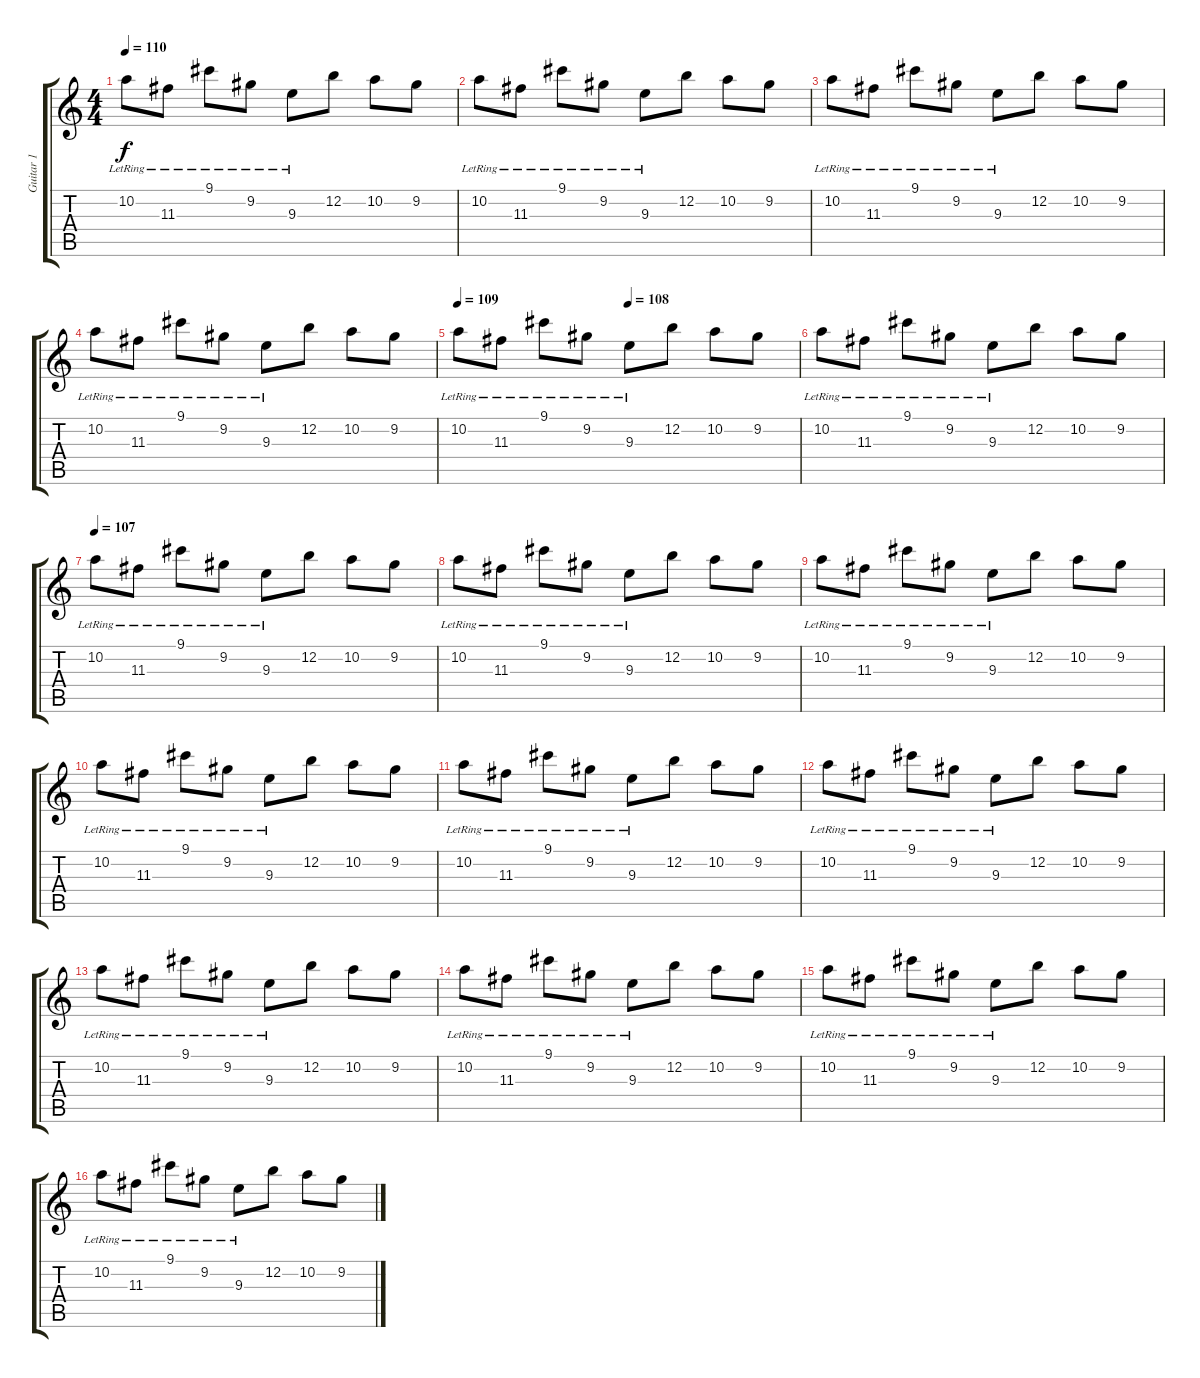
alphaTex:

\track ("Guitar 1" "Guitar 1") {instrument acousticguitarsteel}
\staff {score tabs}
\tuning (E4 B3 G3 D3 A2 E2) {hide}
\ts (4 4)
\tempo 110
\clef g2
\ks c
10.2{lr}.8{txt "" dy f instrument acousticguitarsteel} 11.3{lr}.8 9.1{lr}.8 9.2{lr}.8 9.3{lr}.8 12.2.8 10.2.8 9.2.8 |
10.2{lr}.8 11.3{lr}.8 9.1{lr}.8 9.2{lr}.8 9.3{lr}.8 12.2.8 10.2.8 9.2.8 |
10.2{lr}.8 11.3{lr}.8 9.1{lr}.8 9.2{lr}.8 9.3{lr}.8 12.2.8 10.2.8 9.2.8 |
10.2{lr}.8 11.3{lr}.8 9.1{lr}.8 9.2{lr}.8 9.3{lr}.8 12.2.8 10.2.8 9.2.8 |
\tempo 109
\tempo (108 0.5)
10.2{lr}.8 11.3{lr}.8 9.1{lr}.8 9.2{lr}.8 9.3{lr}.8 12.2.8 10.2.8 9.2.8 |
10.2{lr}.8 11.3{lr}.8 9.1{lr}.8 9.2{lr}.8 9.3{lr}.8 12.2.8 10.2.8 9.2.8 |
\tempo 107
10.2{lr}.8 11.3{lr}.8 9.1{lr}.8 9.2{lr}.8 9.3{lr}.8 12.2.8 10.2.8 9.2.8 |
10.2{lr}.8 11.3{lr}.8 9.1{lr}.8 9.2{lr}.8 9.3{lr}.8 12.2.8 10.2.8 9.2.8 |
10.2{lr}.8 11.3{lr}.8 9.1{lr}.8 9.2{lr}.8 9.3{lr}.8 12.2.8 10.2.8 9.2.8 |
10.2{lr}.8 11.3{lr}.8 9.1{lr}.8 9.2{lr}.8 9.3{lr}.8 12.2.8 10.2.8 9.2.8 |
10.2{lr}.8 11.3{lr}.8 9.1{lr}.8 9.2{lr}.8 9.3{lr}.8 12.2.8 10.2.8 9.2.8 |
10.2{lr}.8 11.3{lr}.8 9.1{lr}.8 9.2{lr}.8 9.3{lr}.8 12.2.8 10.2.8 9.2.8 |
10.2{lr}.8 11.3{lr}.8 9.1{lr}.8 9.2{lr}.8 9.3{lr}.8 12.2.8 10.2.8 9.2.8 |
10.2{lr}.8 11.3{lr}.8 9.1{lr}.8 9.2{lr}.8 9.3{lr}.8 12.2.8 10.2.8 9.2.8 |
10.2{lr}.8 11.3{lr}.8 9.1{lr}.8 9.2{lr}.8 9.3{lr}.8 12.2.8 10.2.8 9.2.8 |
10.2{lr}.8{volume 0} 11.3{lr}.8 9.1{lr}.8 9.2{lr}.8 9.3{lr}.8 12.2.8 10.2.8 9.2.8
